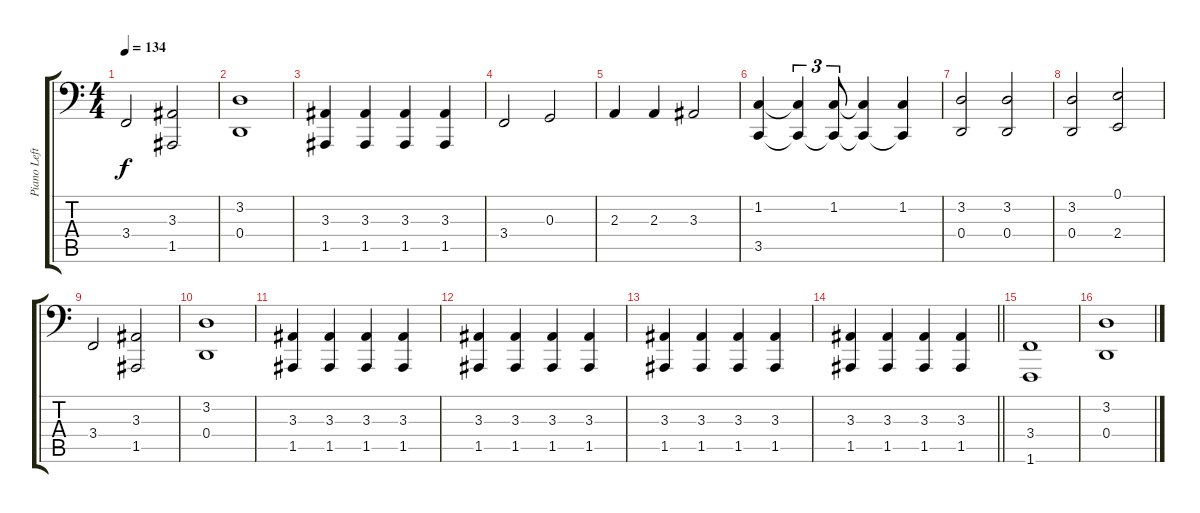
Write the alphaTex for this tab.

\track ("Piano Left" "Piano Left") {instrument acousticgrandpiano}
\staff {score tabs}
\tuning (E3 B2 G2 D2 A1 E1) {hide}
\ts (4 4)
\tempo 134
\clef f4
\ks c
3.4.2{dy f} (3.3 1.5).2 |
(3.2 0.4).1 |
(3.3 1.5).4 (3.3 1.5).4 (3.3 1.5).4 (3.3 1.5).4 |
3.4.2 0.3.2 |
2.3.4 2.3.4 3.3.2 |
(1.2 3.5).4 (1.2{t} 3.5{t}).4{tu (3 2)} (1.2 3.5{t}).8{tu (3 2)} (1.2{t} 3.5{t}).4 (1.2 3.5{t}).4 |
(3.2 0.4).2 (3.2 0.4).2 |
(3.2 0.4).2 (0.1 2.4).2 |
3.4.2 (3.3 1.5).2 |
(3.2 0.4).1 |
(3.3 1.5).4 (3.3 1.5).4 (3.3 1.5).4 (3.3 1.5).4 |
(3.3 1.5).4 (3.3 1.5).4 (3.3 1.5).4 (3.3 1.5).4 |
(3.3 1.5).4 (3.3 1.5).4 (3.3 1.5).4 (3.3 1.5).4 |
\barLineRight lightlight
(3.3 1.5).4 (3.3 1.5).4 (3.3 1.5).4 (3.3 1.5).4 |
(3.4 1.6).1 |
(3.2 0.4).1
